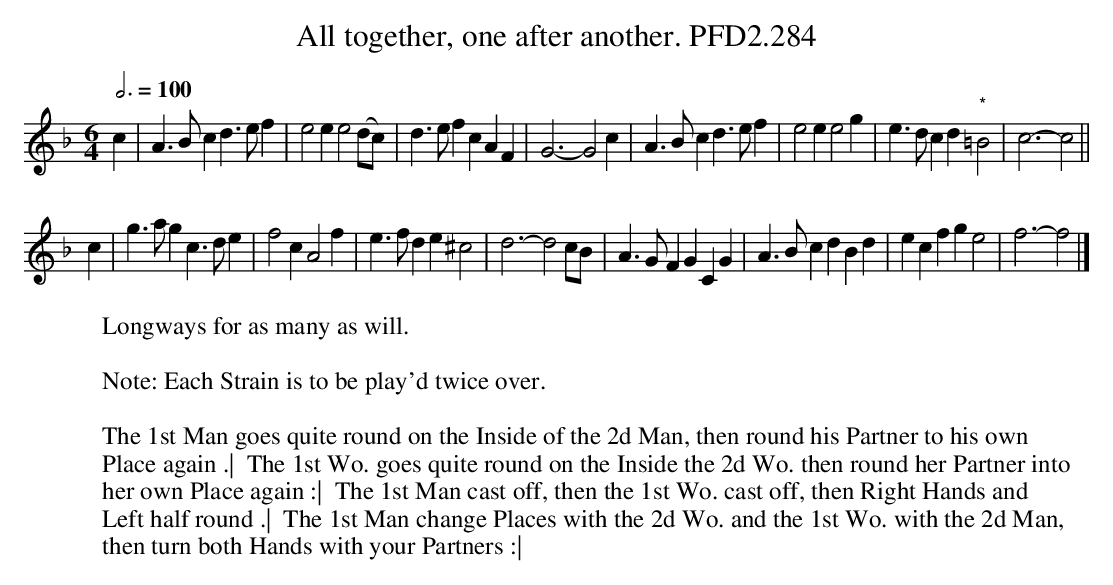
X:1
T:All together, one after another. PFD2.284
W:Longways for as many as will.
L:1/4
M:6/4
Q:3/4=100
K:F
c|A>Bc d>ef|e2e e2(d/c/)|d>ef cAF|G3- G2c|A>Bc d>ef|e2e e2g|e>dc d"*"=B2|c3- c2||
c|g>ag c>de|f2c A2f|e>fd e^c2|d3- d2 c/B/|A>GF GCG|A>Bc dBd|ecf ge2|f3-f2 |]
W:
W: Note: Each Strain is to be play'd twice over.
W:
W: The 1st Man goes quite round on the Inside of the 2d Man, then round his Partner to his own
W: Place again .|  The 1st Wo. goes quite round on the Inside the 2d Wo. then round her Partner into
W: her own Place again :|  The 1st Man cast off, then the 1st Wo. cast off, then Right Hands and
W: Left half round .|  The 1st Man change Places with the 2d Wo. and the 1st Wo. with the 2d Man,
W: then turn both Hands with your Partners :|
